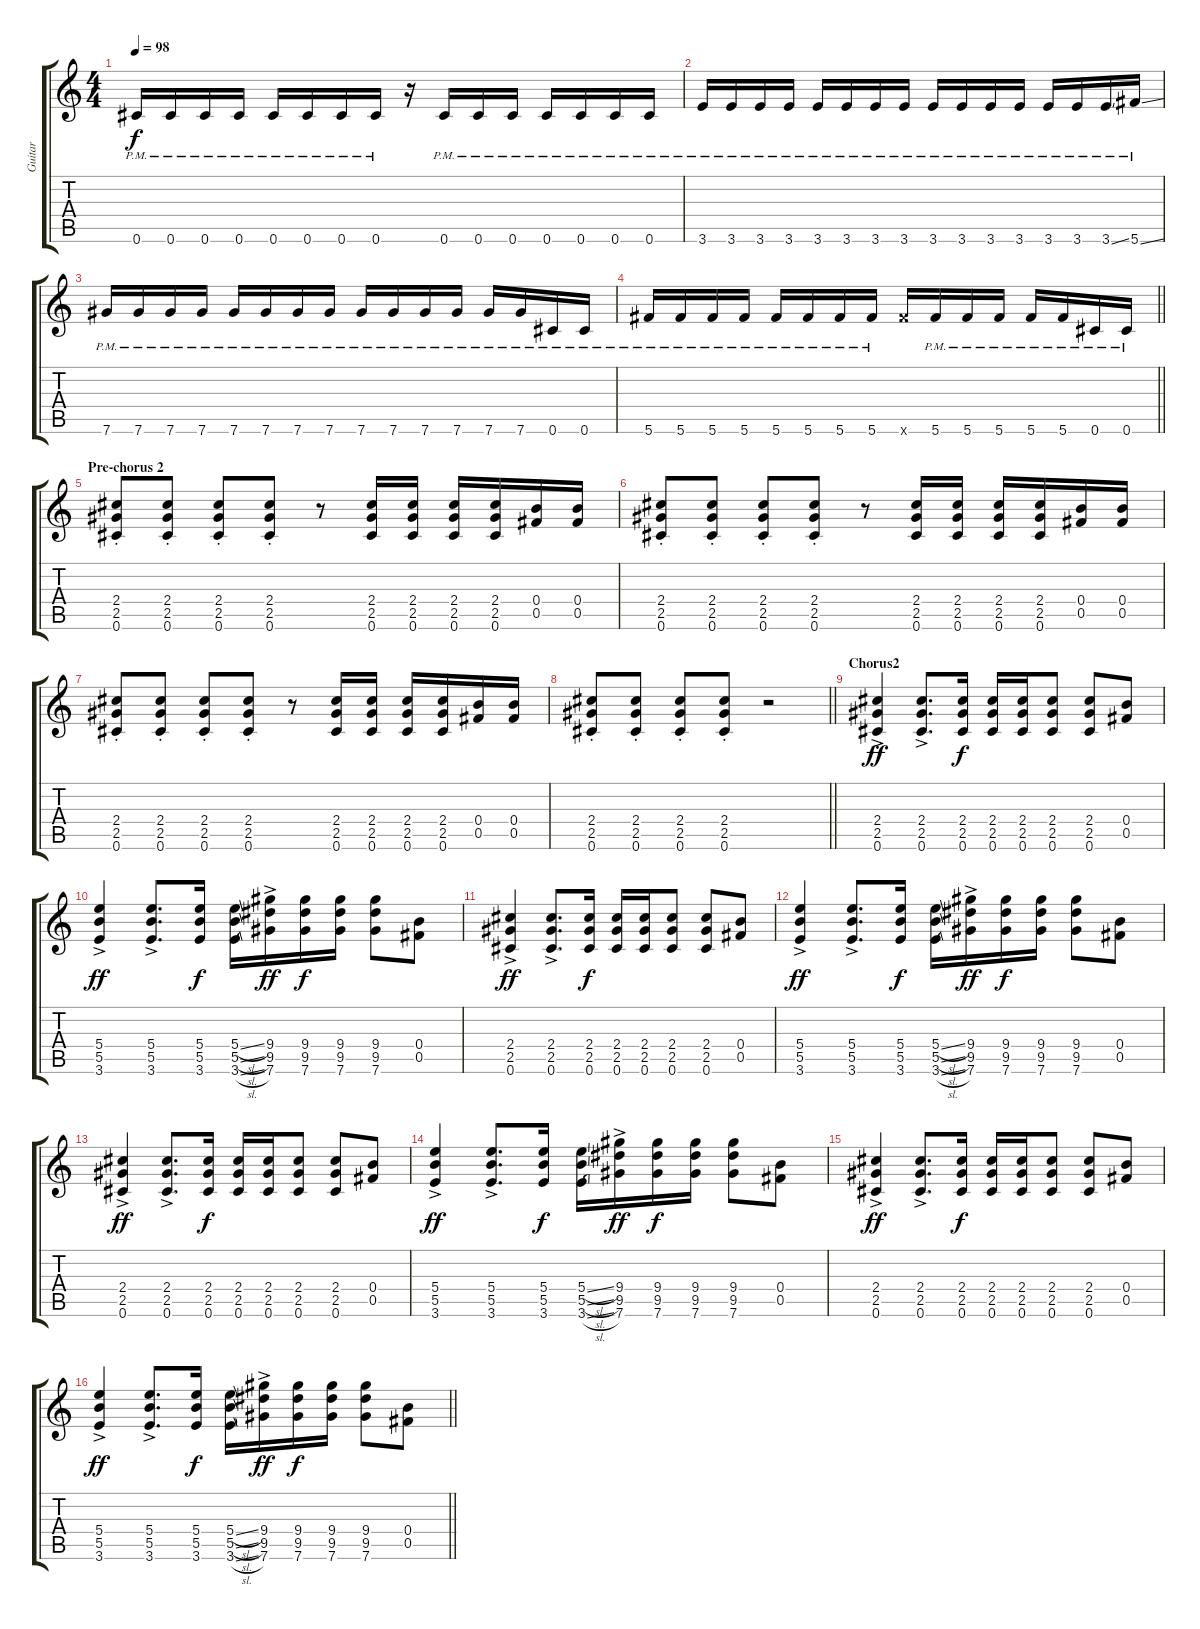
\track ("Guitar" "Guitar") {instrument electricguitarclean}
\staff {score tabs}
\tuning (Db4 Ab3 E3 B2 Gb2 Db2) {hide}
\ts (4 4)
\tempo 98
\clef g2
\ks c
0.6{pm}.16{ot 8vb dy f} 0.6{pm}.16{ot 8vb} 0.6{pm}.16{ot 8vb} 0.6{pm}.16{ot 8vb} 0.6{pm}.16{ot 8vb} 0.6{pm}.16{ot 8vb} 0.6{pm}.16{ot 8vb} 0.6{pm}.16{ot 8vb} r.16 0.6{pm}.16{ot 8vb} 0.6{pm}.16{ot 8vb} 0.6{pm}.16{ot 8vb} 0.6{pm}.16{ot 8vb} 0.6{pm}.16{ot 8vb} 0.6{pm}.16{ot 8vb} 0.6{pm}.16{ot 8vb} |
3.6{pm}.16{ot 8vb} 3.6{pm}.16{ot 8vb} 3.6{pm}.16{ot 8vb} 3.6{pm}.16{ot 8vb} 3.6{pm}.16{ot 8vb} 3.6{pm}.16{ot 8vb} 3.6{pm}.16{ot 8vb} 3.6{pm}.16{ot 8vb} 3.6{pm}.16{ot 8vb} 3.6{pm}.16{ot 8vb} 3.6{pm}.16{ot 8vb} 3.6{pm}.16{ot 8vb} 3.6{pm}.16{ot 8vb} 3.6{pm}.16{ot 8vb} 3.6{ss pm}.16{ot 8vb} 5.6{ss pm}.16{ot 8vb} |
7.6{pm}.16{ot 8vb} 7.6{pm}.16{ot 8vb} 7.6{pm}.16{ot 8vb} 7.6{pm}.16{ot 8vb} 7.6{pm}.16{ot 8vb} 7.6{pm}.16{ot 8vb} 7.6{pm}.16{ot 8vb} 7.6{pm}.16{ot 8vb} 7.6{pm}.16{ot 8vb} 7.6{pm}.16{ot 8vb} 7.6{pm}.16{ot 8vb} 7.6{pm}.16{ot 8vb} 7.6{pm}.16{ot 8vb} 7.6{pm}.16{ot 8vb} 0.6{pm}.16{ot 8vb} 0.6{pm}.16{ot 8vb} |
\barLineRight lightlight
5.6{pm}.16{ot 8vb} 5.6{pm}.16{ot 8vb} 5.6{pm}.16{ot 8vb} 5.6{pm}.16{ot 8vb} 5.6{pm}.16{ot 8vb} 5.6{pm}.16{ot 8vb} 5.6{pm}.16{ot 8vb} 5.6{pm}.16{ot 8vb} 5.6{x}.16{ot 8vb} 5.6{pm}.16{ot 8vb} 5.6{pm}.16{ot 8vb} 5.6{pm}.16{ot 8vb} 5.6{pm}.16{ot 8vb} 5.6{pm}.16{ot 8vb} 0.6{pm}.16{ot 8vb} 0.6{pm}.16{ot 8vb} |
\section ("" "Pre-chorus 2")
(2.4{st} 2.5{st} 0.6{st}).8{ot 8vb} (2.4{st} 2.5{st} 0.6{st}).8{ot 8vb} (2.4{st} 2.5{st} 0.6{st}).8{ot 8vb} (2.4{st} 2.5{st} 0.6{st}).8{ot 8vb} r.8 (2.4 2.5 0.6).16{ot 8vb} (2.4 2.5 0.6).16{ot 8vb} (2.4 2.5 0.6).16{ot 8vb} (2.4 2.5 0.6).16{ot 8vb} (0.4 0.5).16{ot 8vb} (0.4 0.5).16{ot 8vb} |
(2.4{st} 2.5{st} 0.6{st}).8{ot 8vb} (2.4{st} 2.5{st} 0.6{st}).8{ot 8vb} (2.4{st} 2.5{st} 0.6{st}).8{ot 8vb} (2.4{st} 2.5{st} 0.6{st}).8{ot 8vb} r.8 (2.4 2.5 0.6).16{ot 8vb} (2.4 2.5 0.6).16{ot 8vb} (2.4 2.5 0.6).16{ot 8vb} (2.4 2.5 0.6).16{ot 8vb} (0.4 0.5).16{ot 8vb} (0.4 0.5).16{ot 8vb} |
(2.4{st} 2.5{st} 0.6{st}).8{ot 8vb} (2.4{st} 2.5{st} 0.6{st}).8{ot 8vb} (2.4{st} 2.5{st} 0.6{st}).8{ot 8vb} (2.4{st} 2.5{st} 0.6{st}).8{ot 8vb} r.8 (2.4 2.5 0.6).16{ot 8vb} (2.4 2.5 0.6).16{ot 8vb} (2.4 2.5 0.6).16{ot 8vb} (2.4 2.5 0.6).16{ot 8vb} (0.4 0.5).16{ot 8vb} (0.4 0.5).16{ot 8vb} |
\barLineRight lightlight
(2.4{st} 2.5{st} 0.6{st}).8{ot 8vb} (2.4{st} 2.5{st} 0.6{st}).8{ot 8vb} (2.4{st} 2.5{st} 0.6{st}).8{ot 8vb} (2.4{st} 2.5{st} 0.6{st}).8{ot 8vb} r.2 |
\section ("" "Chorus2")
(2.4{ac} 2.5{ac} 0.6{ac}).4{ot 8vb dy ff} (2.4{ac} 2.5{ac} 0.6{ac}).8{d ot 8vb} (2.4 2.5 0.6).16{ot 8vb dy f} (2.4 2.5 0.6).16{ot 8vb} (2.4 2.5 0.6).16{ot 8vb} (2.4 2.5 0.6).8{ot 8vb} (2.4 2.5 0.6).8{ot 8vb} (0.4 0.5).8{ot 8vb} |
(5.4{ac} 5.5{ac} 3.6{ac}).4{ot 8vb dy ff} (5.4{ac} 5.5{ac} 3.6{ac}).8{d ot 8vb} (5.4 5.5 3.6).16{ot 8vb dy f} (5.4{sl} 5.5{sl} 3.6{sl}).16{ot 8vb} (9.4{ac} 9.5{ac} 7.6{ac}).16{ot 8vb dy ff} (9.4 9.5 7.6).16{ot 8vb dy f} (9.4 9.5 7.6).16{ot 8vb} (9.4 9.5 7.6).8{ot 8vb} (0.4 0.5).8{ot 8vb} |
(2.4{ac} 2.5{ac} 0.6{ac}).4{ot 8vb dy ff} (2.4{ac} 2.5{ac} 0.6{ac}).8{d ot 8vb} (2.4 2.5 0.6).16{ot 8vb dy f} (2.4 2.5 0.6).16{ot 8vb} (2.4 2.5 0.6).16{ot 8vb} (2.4 2.5 0.6).8{ot 8vb} (2.4 2.5 0.6).8{ot 8vb} (0.4 0.5).8{ot 8vb} |
(5.4{ac} 5.5{ac} 3.6{ac}).4{ot 8vb dy ff} (5.4{ac} 5.5{ac} 3.6{ac}).8{d ot 8vb} (5.4 5.5 3.6).16{ot 8vb dy f} (5.4{sl} 5.5{sl} 3.6{sl}).16{ot 8vb} (9.4{ac} 9.5{ac} 7.6{ac}).16{ot 8vb dy ff} (9.4 9.5 7.6).16{ot 8vb dy f} (9.4 9.5 7.6).16{ot 8vb} (9.4 9.5 7.6).8{ot 8vb} (0.4 0.5).8{ot 8vb} |
(2.4{ac} 2.5{ac} 0.6{ac}).4{ot 8vb dy ff} (2.4{ac} 2.5{ac} 0.6{ac}).8{d ot 8vb} (2.4 2.5 0.6).16{ot 8vb dy f} (2.4 2.5 0.6).16{ot 8vb} (2.4 2.5 0.6).16{ot 8vb} (2.4 2.5 0.6).8{ot 8vb} (2.4 2.5 0.6).8{ot 8vb} (0.4 0.5).8{ot 8vb} |
(5.4{ac} 5.5{ac} 3.6{ac}).4{ot 8vb dy ff} (5.4{ac} 5.5{ac} 3.6{ac}).8{d ot 8vb} (5.4 5.5 3.6).16{ot 8vb dy f} (5.4{sl} 5.5{sl} 3.6{sl}).16{ot 8vb} (9.4{ac} 9.5{ac} 7.6{ac}).16{ot 8vb dy ff} (9.4 9.5 7.6).16{ot 8vb dy f} (9.4 9.5 7.6).16{ot 8vb} (9.4 9.5 7.6).8{ot 8vb} (0.4 0.5).8{ot 8vb} |
(2.4{ac} 2.5{ac} 0.6{ac}).4{ot 8vb dy ff} (2.4{ac} 2.5{ac} 0.6{ac}).8{d ot 8vb} (2.4 2.5 0.6).16{ot 8vb dy f} (2.4 2.5 0.6).16{ot 8vb} (2.4 2.5 0.6).16{ot 8vb} (2.4 2.5 0.6).8{ot 8vb} (2.4 2.5 0.6).8{ot 8vb} (0.4 0.5).8{ot 8vb} |
\barLineRight lightlight
(5.4{ac} 5.5{ac} 3.6{ac}).4{ot 8vb dy ff} (5.4{ac} 5.5{ac} 3.6{ac}).8{d ot 8vb} (5.4 5.5 3.6).16{ot 8vb dy f} (5.4{sl} 5.5{sl} 3.6{sl}).16{ot 8vb} (9.4{ac} 9.5{ac} 7.6{ac}).16{ot 8vb dy ff} (9.4 9.5 7.6).16{ot 8vb dy f} (9.4 9.5 7.6).16{ot 8vb} (9.4 9.5 7.6).8{ot 8vb} (0.4 0.5).8{ot 8vb}
